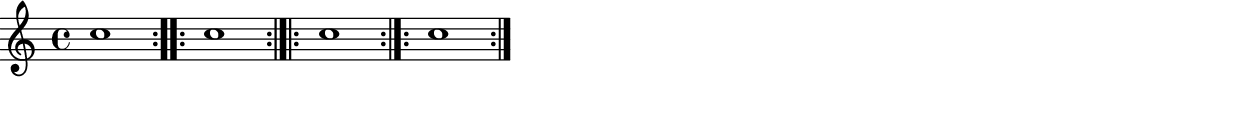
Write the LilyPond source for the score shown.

%% Generated by lilypond-book
%% Options: [exampleindent=10.16\mm,indent=0\mm,line-width=160\mm,paper-height=845.047\pt,paper-width=597.508\pt,papersize='(cons (* 597.508 pt) (* 845.047 pt)),quote]
\include "lilypond-book-preamble.ly"


% ****************************************************************
% Start cut-&-pastable-section
% ****************************************************************

#(ly:set-option 'eps-box-padding 3.000000)



\paper {
  #(set-paper-size '(cons (* 597.508 pt) (* 845.047 pt)))
  indent = 0\mm
  line-width = 160\mm
  % offset the left padding, also add 1mm as lilypond creates cropped
  % images with a little space on the right
  line-width = #(- line-width (* mm  3.000000) (* mm 1))
  line-width = 160\mm - 2.0 * 10.16\mm
  % offset the left padding, also add 1mm as lilypond creates cropped
  % images with a little space on the right
  line-width = #(- line-width (* mm  3.000000) (* mm 1))
}

\layout {
  
}




% ****************************************************************
% ly snippet:
% ****************************************************************
\sourcefilename "snippets/setting-the-double-repeat-default-for-volte.ly"
\sourcefileline 0
%% DO NOT EDIT this file manually; it was automatically
%% generated from the LilyPond Wiki
%% (https://wiki.lilypond.community).
%%
%% Make any changes in the Wiki itself, or in
%% `Documentation/snippets/new/`, then run
%% `scripts/auxiliar/makelsr.pl`.
%%
%% This file is in the public domain.

\version "2.24.0"

\header {
%% Translation of GIT committish: a8a85e19654e46d725563e6deba44083ef137a2c
  texidocja = "
入れ替え部分がある場合の二重繰り返しのスタイルには 3 種類あります。@c
これは @code{doubleRepeatBarType} でセットすることができます。
"
  doctitleja = "入れ替え部分がある場合の二重繰り返しのデフォルトをセットする"

%% Translation of GIT committish: 2f3474d9af596d677ed5b7ce720ae4d0954a6b51
  texidocit = "
Esistono tre diversi stili di doppie ripetizioni per le volte, che si
possono impostare con @code{doubleRepeatBarType}.

"
  doctitleit = "Impostare la doppia ripetizione predefinita per le volte"

%% Translation of GIT committish: 41a008e75e2fe29536406cdf0d71c32a4606f2b8
  texidocfr = "
LilyPond dispose de trois différents styles de barre pour indiquer une
succession de reprises. Vous devez opter pour un style par défaut, à
l'aide de la propriété @code{doubleRepeatBarType}.
"

  doctitlefr = "Succession de reprises et style de barre par défaut"

%% Translation of GIT committish: 40a6ee3c77d89a24d34b13790442cdcc95f59d7a
  texidoces = "
Existen tres estilos distintos de repeticiones dobles para la
primera y segunda vez, que se pueden ajustar utilizando
@code{doubleRepeatBarType}.
"
  doctitlees = "Establecer el tipo de repetición doble predeterminado para la primera y segunda vez"

%% Translation of GIT committish: 8ffecf6be17c6ec2ff87cf31873121a8cce29b09
  texidocca = "
Hi ha tres estils diferents de repeticions dobles per a la primera
i la segona vegada, que es poden ajustar utilitzant
@code{doubleRepeatType}.

"
  doctitleca = "Establiment del tipus de repetició doble predeterminat per a la primera i la segona vegada"

  categories = "Repeats"

  texidoc = "
There are three different styles of double repeats for volte, that can
be set using @code{doubleRepeatBarType}.
"

  doctitle = "Setting the double repeat default for volte"
} % begin verbatim


\relative c'' {
  \repeat volta 2 { c1 }
  \set Score.doubleRepeatBarType = ":..:"
  \repeat volta 2 { c1 }
  \set Score.doubleRepeatBarType = ":|.|:"
  \repeat volta 2 { c1 }
  \set Score.doubleRepeatBarType = ":|.:"
  \repeat volta 2 { c1 }
}



% ****************************************************************
% end ly snippet
% ****************************************************************
